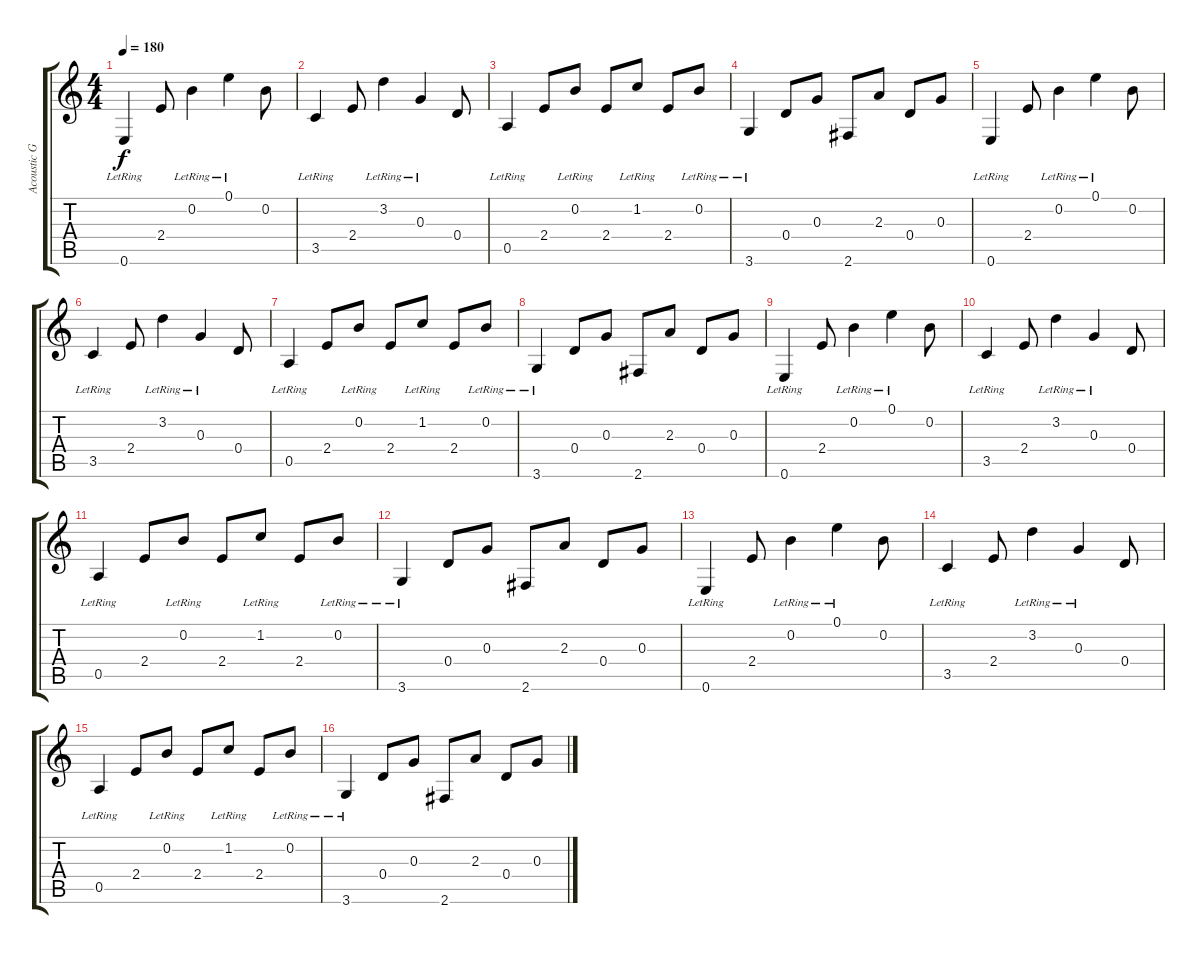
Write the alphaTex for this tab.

\track ("Acoustic Guitar" "Acoustic G") {instrument acousticguitarsteel}
\staff {score tabs}
\tuning (E4 B3 G3 D3 A2 E2) {hide}
\ts (4 4)
\tempo 180
\clef g2
\ks c
0.6{lr}.4{dy f instrument acousticguitarsteel} 2.4.8 0.2{lr}.4 0.1{lr}.4 0.2.8 |
3.5{lr}.4 2.4.8 3.2{lr}.4 0.3{lr}.4 0.4.8 |
0.5{lr}.4 2.4.8 0.2{lr}.8 2.4.8 1.2{lr}.8 2.4.8 0.2{lr}.8 |
3.6{lr}.4 0.4.8 0.3.8 2.6.8 2.3.8 0.4.8 0.3.8 |
0.6{lr}.4 2.4.8 0.2{lr}.4 0.1{lr}.4 0.2.8 |
3.5{lr}.4 2.4.8 3.2{lr}.4 0.3{lr}.4 0.4.8 |
0.5{lr}.4 2.4.8 0.2{lr}.8 2.4.8 1.2{lr}.8 2.4.8 0.2{lr}.8 |
3.6{lr}.4 0.4.8 0.3.8 2.6.8 2.3.8 0.4.8 0.3.8 |
0.6{lr}.4 2.4.8 0.2{lr}.4 0.1{lr}.4 0.2.8 |
3.5{lr}.4 2.4.8 3.2{lr}.4 0.3{lr}.4 0.4.8 |
0.5{lr}.4 2.4.8 0.2{lr}.8 2.4.8 1.2{lr}.8 2.4.8 0.2{lr}.8 |
3.6{lr}.4 0.4.8 0.3.8 2.6.8 2.3.8 0.4.8 0.3.8 |
0.6{lr}.4 2.4.8 0.2{lr}.4 0.1{lr}.4 0.2.8 |
3.5{lr}.4 2.4.8 3.2{lr}.4 0.3{lr}.4 0.4.8 |
0.5{lr}.4 2.4.8 0.2{lr}.8 2.4.8 1.2{lr}.8 2.4.8 0.2{lr}.8 |
3.6{lr}.4 0.4.8 0.3.8 2.6.8 2.3.8 0.4.8 0.3.8
